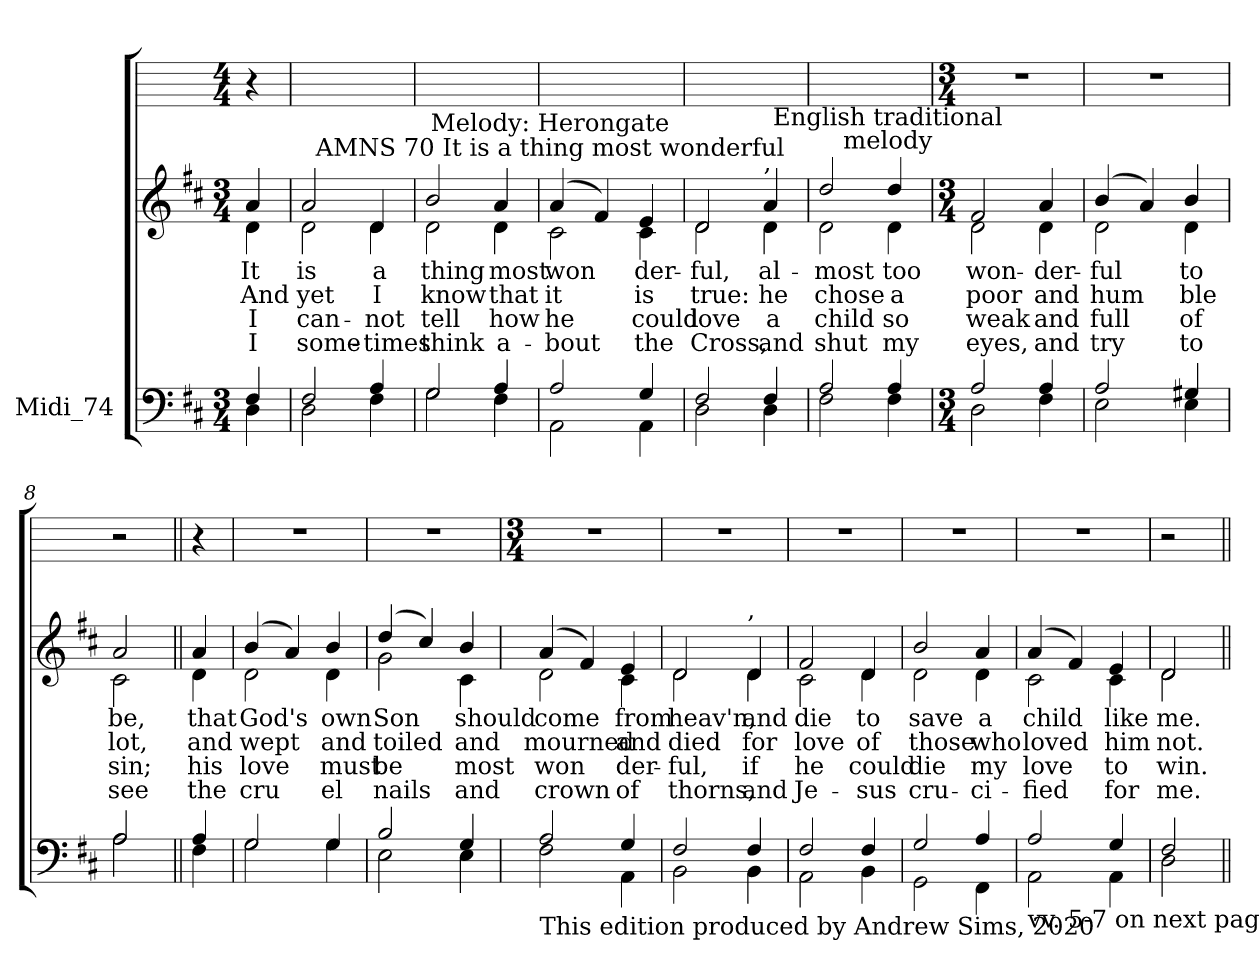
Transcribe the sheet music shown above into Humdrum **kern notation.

**kern	**kern	**text	**text	**text	**text	**kern
*part3	*part2	*part2	*part2	*part2	*part2	*part1
*staff3	*staff2	*staff2	*staff2	*staff2	*staff2	*staff1
*I"Midi_74	*	*	*	*	*	*
*clefF4	*clefG2	*	*	*	*	*
*k[f#c#]	*k[f#c#]	*	*	*	*	*
*D:	*D:	*	*	*	*	*
*M3/4	*M3/4	*	*	*	*	*M4/4
=	=	=	=	=	=	=
*^	*	*	*	*	*	*
!	!	!LO:TX:a:cj:t=W. Walsham How\n(1823-1897)	!	!	!	!	!
!	!	!	!LO:LY:b	!LO:LY:b	!LO:LY:b	!LO:LY:b	!
*	*	*^	*	*	*	*	*
4F#/	4D\	4a/	4d\	It	And	I	I	4r
=1	=1	=1	=1	=1	=1	=1	=1	=1
!	!	!	!	!LO:LY:b	!LO:LY:b	!LO:LY:b	!LO:LY:b	!
2F#/	2D\	2a/	2d\	is	yet	can-	-some-	2.r
!	!	!	!	!LO:LY:b	!LO:LY:b	!LO:LY:b	!LO:LY:b	!
4A/	4F#\	4d/	4d\	-a	I	not	times	.
=2	=2	=2	=2	=2	=2	=2	=2	=2
!	!	!	!	!LO:LY:b	!LO:LY:b	!LO:LY:b	!LO:LY:b	!
2G/	2G\	2b/	2d\	thing	know	tell	think	2.r
!	!	!	!	!LO:LY:b	!LO:LY:b	!LO:LY:b	!LO:LY:b	!
4A/	4F#\	4a/	4d\	most	that	how	a-	.
=3	=3	=3	=3	=3	=3	=3	=3	=3
!	!	!LO:TX:a:cj:t=AMNS 70 It is a thing most wonderful	!	!	!	!	!	!
!	!	!LO:TX:a:cj:t=Melody&colon; Herongate	!	!	!	!	!	!
!	!	!	!	!LO:LY:b	!LO:LY:b	!LO:LY:b	!LO:LY:b	!
2A/	2AA\	(>4a/	2c#\	-won	it	he	bout	2.r
.	.	4f#/)	.	.	.	.	.	.
!	!	!	!	!LO:LY:b	!LO:LY:b	!LO:LY:b	!LO:LY:b	!
4G/	4AA\	4e/	4c#\	der-	-is	could	the	.
=4	=4	=4	=4	=4	=4	=4	=4	=4
!	!	!	!	!LO:LY:b	!LO:LY:b	!LO:LY:b	!LO:LY:b	!
2F#/	2D\	2d/	2d\	ful,	true:	love	Cross,	2.r
!	!	!LO:TX:a:t=,	!	!	!	!	!	!
!	!	!	!	!LO:LY:b	!LO:LY:b	!LO:LY:b	!LO:LY:b	!
4F#/	4D\	4a/	4d\	al-	-he	a	and	.
=5	=5	=5	=5	=5	=5	=5	=5	=5
!	!	!	!	!LO:LY:b	!LO:LY:b	!LO:LY:b	!LO:LY:b	!
2A/	2F#\	2dd/	2d\	most	chose	child	shut	2.r
!	!	!LO:TX:a:cj:t=English traditional\nmelody	!	!	!	!	!	!
!	!	!	!	!LO:LY:b	!LO:LY:b	!LO:LY:b	!LO:LY:b	!
4A/	4F#\	4dd/	4d\	too	a	so	my	.
!!LO:LB:g=z
=6	=6	=6	=6	=6	=6	=6	=6	=6
*M3/4	*	*M3/4	*	*	*	*	*	*M3/4
!	!	!	!	!LO:LY:b	!LO:LY:b	!LO:LY:b	!LO:LY:b	!
2A/	2D\	2f#/	2d\	won-	-poor	weak	eyes,	2.r
!	!	!	!	!LO:LY:b	!LO:LY:b	!LO:LY:b	!LO:LY:b	!
4A/	4F#\	4a/	4d\	der-	-and	and	and	.
=7	=7	=7	=7	=7	=7	=7	=7	=7
!	!	!	!	!LO:LY:b	!LO:LY:b	!LO:LY:b	!LO:LY:b	!
2A/	2E\	(>4b/	2d\	ful	hum	full	try	2.r
.	.	4a/)	.	.	.	.	.	.
!	!	!	!	!LO:LY:b	!LO:LY:b	!LO:LY:b	!LO:LY:b	!
4G#X/	4E\	4b/	4d\	to	ble	of	to	.
=8	=8	=8	=8	=8	=8	=8	=8	=8
!	!	!	!	!LO:LY:b	!LO:LY:b	!LO:LY:b	!LO:LY:b	!
2A/	2A\	2a/	2c#\	be,	lot,	sin;	see	2r
=9||	=9||	=9||	=9||	=9||	=9||	=9||	=9||	=9||
!	!	!	!	!LO:LY:b	!LO:LY:b	!LO:LY:b	!LO:LY:b	!
4A/	4F#\	4a/	4d\	that	and	his	the	4r
=10	=10	=10	=10	=10	=10	=10	=10	=10
!	!	!	!	!LO:LY:b	!LO:LY:b	!LO:LY:b	!LO:LY:b	!
2G/	2G\	(>4b/	2d\	God's	wept	love	cru	2.r
.	.	4a/)	.	.	.	.	.	.
!	!	!	!	!LO:LY:b	!LO:LY:b	!LO:LY:b	!LO:LY:b	!
4G/	4G\	4b/	4d\	own	and	must	el	.
=11	=11	=11	=11	=11	=11	=11	=11	=11
!	!	!	!	!LO:LY:b	!LO:LY:b	!LO:LY:b	!LO:LY:b	!
2B/	2E\	(>4dd/	2g\	Son	toiled	be	nails	2.r
.	.	4cc#/)	.	.	.	.	.	.
!	!	!	!	!LO:LY:b	!LO:LY:b	!LO:LY:b	!LO:LY:b	!
4G/	4E\	4b/	4c#\	should	and	most	and	.
!!LO:LB:g=z
=12	=12	=12	=12	=12	=12	=12	=12	=12
*	*	*	*	*	*	*	*	*M3/4
!LO:TX:b:t=This edition produced by Andrew Sims, 2020	!	!	!	!	!	!	!	!
!	!	!	!	!LO:LY:b	!LO:LY:b	!LO:LY:b	!LO:LY:b	!
2A/	2F#\	(>4a/	2d\	come	mourned	won	crown	2.r
.	.	4f#/)	.	.	.	.	.	.
!	!	!	!	!LO:LY:b	!LO:LY:b	!LO:LY:b	!LO:LY:b	!
4G/	4AA\	4e/	4c#\	from	and	der-	-of	.
=13	=13	=13	=13	=13	=13	=13	=13	=13
!	!	!	!	!LO:LY:b	!LO:LY:b	!LO:LY:b	!LO:LY:b	!
2F#/	2BB\	2d/	2d\	heav'n,	died	ful,	thorns,	2.r
!	!	!LO:TX:a:t=,	!	!	!	!	!	!
!	!	!	!	!LO:LY:b	!LO:LY:b	!LO:LY:b	!LO:LY:b	!
4F#/	4BB\	4d/	4d\	and	for	if	and	.
=14	=14	=14	=14	=14	=14	=14	=14	=14
!	!	!	!	!LO:LY:b	!LO:LY:b	!LO:LY:b	!LO:LY:b	!
2F#/	2AA\	2f#/	2c#\	die	love	he	Je-	2.r
!	!	!	!	!LO:LY:b	!LO:LY:b	!LO:LY:b	!LO:LY:b	!
4F#/	4BB\	4d/	4d\	-to	of	could	sus	.
=15	=15	=15	=15	=15	=15	=15	=15	=15
!	!	!	!	!LO:LY:b	!LO:LY:b	!LO:LY:b	!LO:LY:b	!
2G/	2GG\	2b/	2d\	save	those	die	cru-	2.r
!	!	!	!	!LO:LY:b	!LO:LY:b	!LO:LY:b	!LO:LY:b	!
4A/	4FF#\	4a/	4d\	-a	who	my	ci-	.
=16	=16	=16	=16	=16	=16	=16	=16	=16
!LO:TX:b:t=vv. 5-7 on next page	!	!	!	!	!	!	!	!
!	!	!	!	!LO:LY:b	!LO:LY:b	!LO:LY:b	!LO:LY:b	!
2A/	2AA\	(>4a/	2c#\	-child	loved	love	fied	2.r
.	.	4f#/)	.	.	.	.	.	.
!	!	!	!	!LO:LY:b	!LO:LY:b	!LO:LY:b	!LO:LY:b	!
4G/	4AA\	4e/	4c#\	like	him	to	for	.
=17	=17	=17	=17	=17	=17	=17	=17	=17
!	!	!	!	!LO:LY:b	!LO:LY:b	!LO:LY:b	!LO:LY:b	!
2F#/	2D\	2d/	2d\	me.	not.	win.	me.	2r
*v	*v	*	*	*	*	*	*	*
*	*v	*v	*	*	*	*	*
=||	=||	=||	=||	=||	=||	=||
*-	*-	*-	*-	*-	*-	*-
